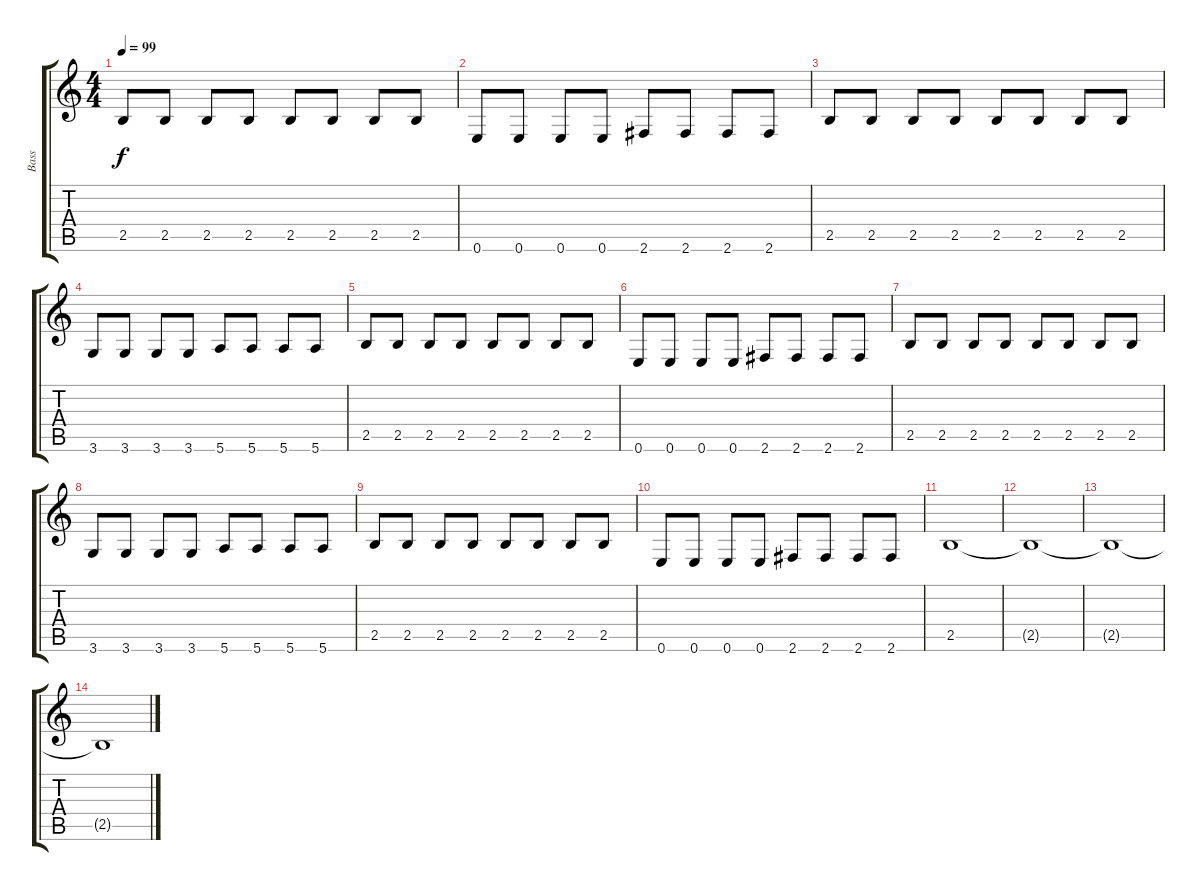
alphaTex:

\track ("Bass" "Bass") {instrument electricbassfinger}
\staff {score tabs}
\tuning (E4 B3 G3 D3 A2 E2) {hide}
\ts (4 4)
\tempo 99
\clef g2
\ks c
2.5.8{dy f} 2.5.8 2.5.8 2.5.8 2.5.8 2.5.8 2.5.8 2.5.8 |
0.6.8 0.6.8 0.6.8 0.6.8 2.6.8 2.6.8 2.6.8 2.6.8 |
2.5.8 2.5.8 2.5.8 2.5.8 2.5.8 2.5.8 2.5.8 2.5.8 |
3.6.8 3.6.8 3.6.8 3.6.8 5.6.8 5.6.8 5.6.8 5.6.8 |
2.5.8 2.5.8 2.5.8 2.5.8 2.5.8 2.5.8 2.5.8 2.5.8 |
0.6.8 0.6.8 0.6.8 0.6.8 2.6.8 2.6.8 2.6.8 2.6.8 |
2.5.8 2.5.8 2.5.8 2.5.8 2.5.8 2.5.8 2.5.8 2.5.8 |
3.6.8 3.6.8 3.6.8 3.6.8 5.6.8 5.6.8 5.6.8 5.6.8 |
2.5.8 2.5.8 2.5.8 2.5.8 2.5.8 2.5.8 2.5.8 2.5.8 |
0.6.8 0.6.8 0.6.8 0.6.8 2.6.8 2.6.8 2.6.8 2.6.8 |
2.5.1 |
2.5{t}.1{volume 10} |
2.5{t}.1{volume 4} |
2.5{t}.1
